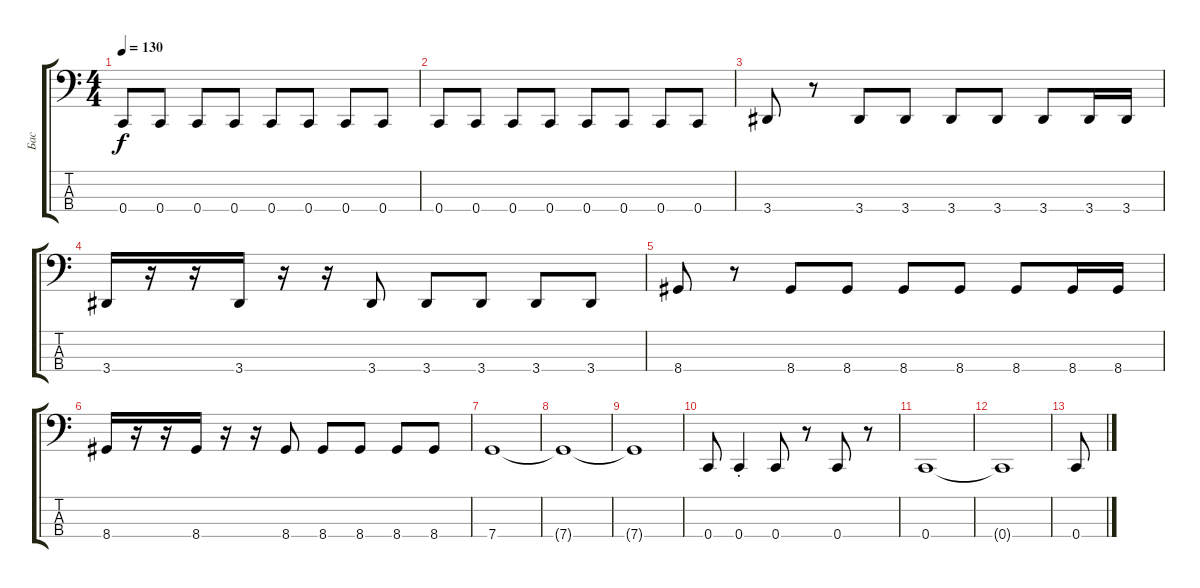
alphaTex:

\track ("Бас" "Бас") {instrument electricbasspick}
\staff {score tabs}
\tuning (F2 C2 G1 C1) {hide}
\ts (4 4)
\tempo 130
\clef f4
\ks c
0.4.8{dy f} 0.4.8 0.4.8 0.4.8 0.4.8 0.4.8 0.4.8 0.4.8 |
0.4.8 0.4.8 0.4.8 0.4.8 0.4.8 0.4.8 0.4.8 0.4.8 |
3.4.8 r.8 3.4.8 3.4.8 3.4.8 3.4.8 3.4.8 3.4.16 3.4.16 |
3.4.16 r.16 r.16 3.4.16 r.16 r.16 3.4.8 3.4.8 3.4.8 3.4.8 3.4.8 |
8.4.8 r.8 8.4.8 8.4.8 8.4.8 8.4.8 8.4.8 8.4.16 8.4.16 |
8.4.16 r.16 r.16 8.4.16 r.16 r.16 8.4.8 8.4.8 8.4.8 8.4.8 8.4.8 |
7.4.1 |
7.4{t}.1 |
7.4{t}.1 |
0.4.8 0.4{st}.4 0.4.8 r.8 0.4.8 r.8 |
0.4.1 |
0.4{t}.1 |
0.4.8
